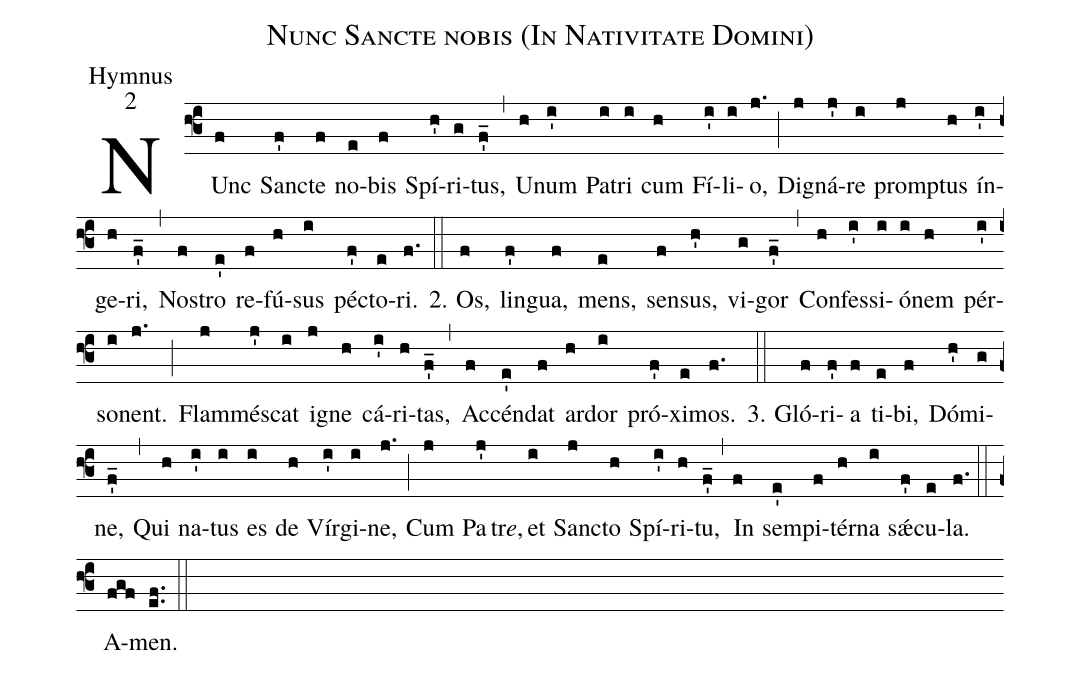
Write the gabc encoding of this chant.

name:Nunc Sancte nobis (In Nativitate Domini);
office-part:Hymnus;
mode:2;
%%
(f3)NUnc(f) Sanc(f')te(f) no(e)bis(f) Spí(h')ri(g)tus,(f'_) (,)
U(h)num(i') Pa(i)tri(i) cum(h) Fí(i')li(i)o,(j.) (;)
Di(j)gná(j')re(i) promp(j)tus(h) ín(i')ge(h)ri,(f'_) (,)
Nos(f)tro(e') re(f)fú(h)sus(i) péc(f')to(e)ri.(f.) (::)
2. Os,(f) lin(f')gua,(f) mens,(e) sen(f)sus,(h') vi(g)gor(f'_) (,)
Con(h)fes(i')si(i)ó(i)nem(h) pér(i')so(i)nent.(j.) (;)
Flam(j)més(j')cat(i) i(j)gne(h) cá(i')ri(h)tas,(f'_) (,)
Ac(f)cén(e')dat(f) ar(h)dor(i) pró(f')xi(e)mos.(f.) (::)

3. Gló(f)ri(f')a(f) ti(e)bi,(f) Dó(h')mi(g)ne,(f'_) (,)
Qui(h) na(i')tus(i) es(i) de(h) Vír(i')gi(i)ne,(j.) (;)
Cum(j) Pa(j')tr<i>e</i>,() et(i) Sanc(j)to(h) Spí(i')ri(h)tu,(f'_) (,)
In(f) sem(e')pi(f)tér(h)na(i) sǽ(f')cu(e)la.(f.) (::)
A(fgf)men.(ef..) (::)
